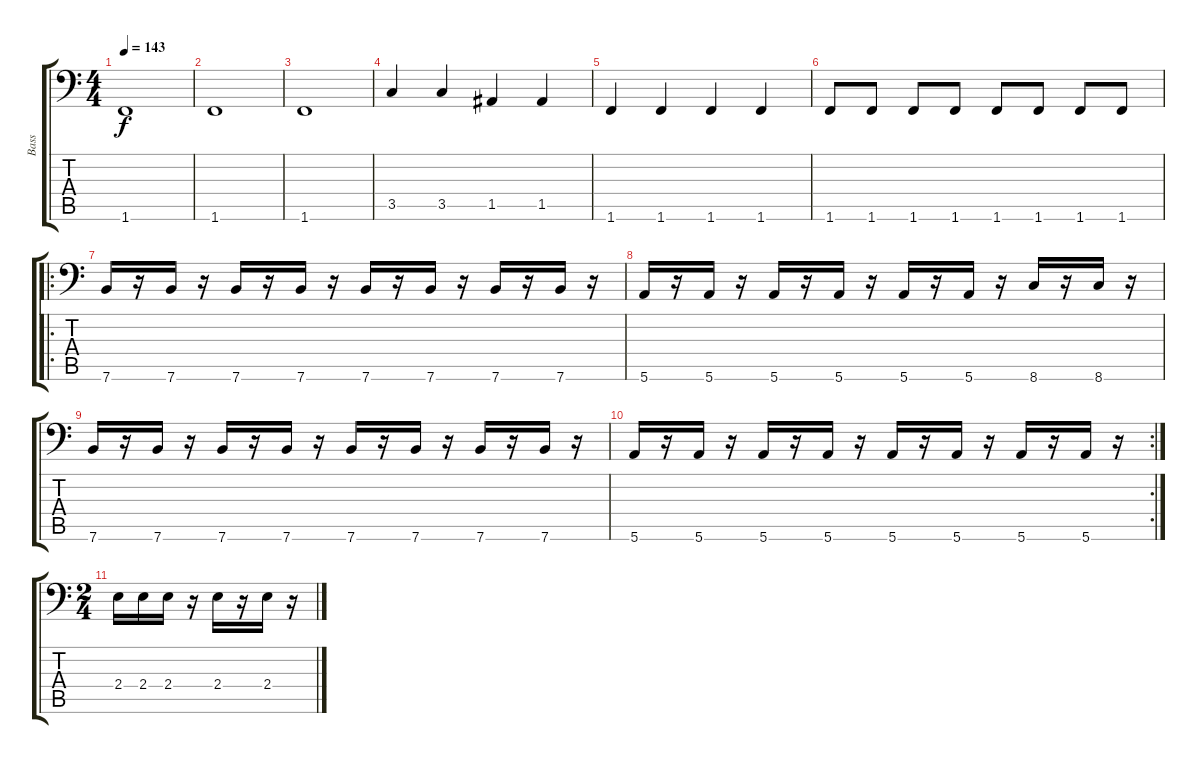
\track ("Bass" "Bass") {instrument electricbasspick}
\staff {score tabs}
\tuning (E3 B2 G2 D2 A1 E1) {hide}
\ts (4 4)
\tempo 143
\clef f4
\ks c
1.6.1{dy f} |
1.6.1 |
1.6.1 |
3.5.4 3.5.4 1.5.4 1.5.4 |
1.6.4 1.6.4 1.6.4 1.6.4 |
1.6.8 1.6.8 1.6.8 1.6.8 1.6.8 1.6.8 1.6.8 1.6.8 |
\ro
7.6.16 r.16 7.6.16 r.16 7.6.16 r.16 7.6.16 r.16 7.6.16 r.16 7.6.16 r.16 7.6.16 r.16 7.6.16 r.16 |
5.6.16 r.16 5.6.16 r.16 5.6.16 r.16 5.6.16 r.16 5.6.16 r.16 5.6.16 r.16 8.6.16 r.16 8.6.16 r.16 |
7.6.16 r.16 7.6.16 r.16 7.6.16 r.16 7.6.16 r.16 7.6.16 r.16 7.6.16 r.16 7.6.16 r.16 7.6.16 r.16 |
\rc 2
5.6.16 r.16 5.6.16 r.16 5.6.16 r.16 5.6.16 r.16 5.6.16 r.16 5.6.16 r.16 5.6.16 r.16 5.6.16 r.16 |
\ts (2 4)
2.4.16 2.4.16 2.4.16 r.16 2.4.16 r.16 2.4.16 r.16
